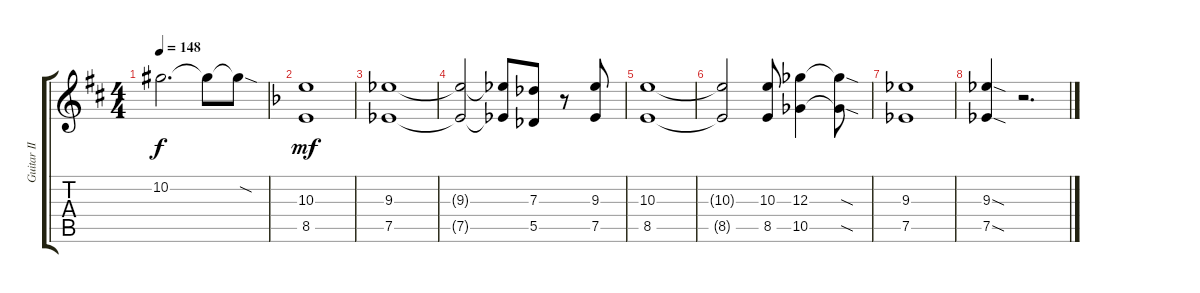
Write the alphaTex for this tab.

\track ("Guitar II" "Guitar II") {instrument distortionguitar}
\staff {score tabs}
\tuning (Eb4 Bb3 Gb3 Db3 Ab2 Eb2) {hide}
\ts (4 4)
\tempo 148
\clef g2
\ks bminor
10.2{t}.2{d dy f} 10.2{t}.8 10.2{sod t}.8 |
\ks dminor
(10.3 8.5).1{dy mf} |
(9.3 7.5).1 |
(9.3{t} 7.5{t}).2 (9.3{t} 7.5{t}).8 (7.3 5.5).8 r.8 (9.3 7.5).8 |
(10.3 8.5).1 |
(10.3{t} 8.5{t}).2 (10.3 8.5).8 (12.3 10.5).4 (12.3{sod t} 10.5{sod t}).8 |
(9.3 7.5).1 |
(9.3{sod} 7.5{sod}).4 r.2{d}
